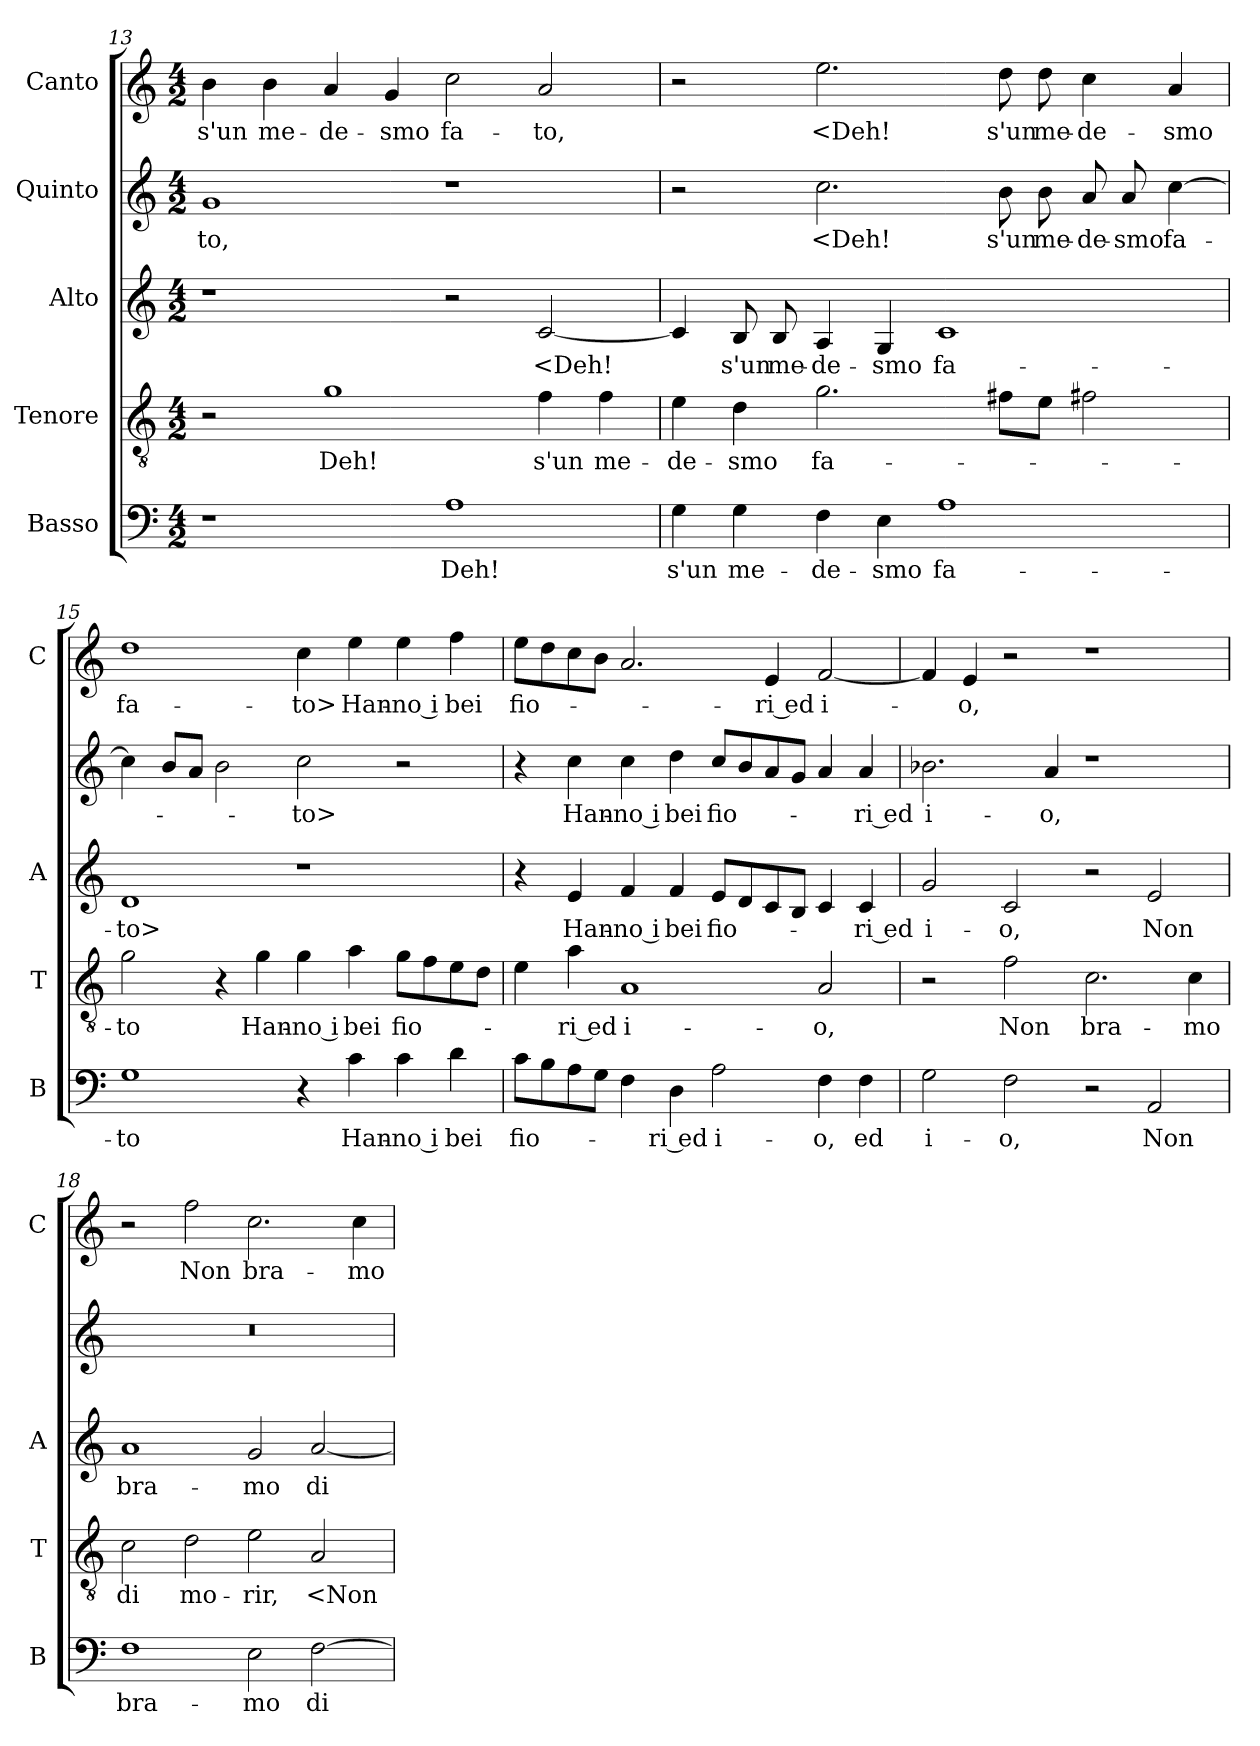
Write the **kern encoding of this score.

**kern	**text	**kern	**text	**kern	**text	**kern	**text	**kern	**text
*part5	*part5	*part4	*part4	*part3	*part3	*part2	*part2	*part1	*part1
*staff5	*staff5	*staff4	*staff4	*staff3	*staff3	*staff2	*staff2	*staff1	*staff1
*I"Basso	*	*I"Tenore	*	*I"Alto	*	*I"Quinto	*	*I"Canto	*
*I'B	*	*I'T	*	*I'A	*	*	*	*I'C	*
*clefF4	*	*clefGv2	*	*clefG2	*	*clefG2	*	*clefG2	*
*k[]	*	*k[]	*	*k[]	*	*k[]	*	*k[]	*
*M4/2	*	*M4/2	*	*M4/2	*	*M4/2	*	*M4/2	*
=13	=13	=13	=13	=13	=13	=13	=13	=13	=13
1r	.	2r	.	1r	.	1g	-to,	4b	s'un
.	.	.	.	.	.	.	.	4b	me-
.	.	1g	Deh!	.	.	.	.	4a	-de-
.	.	.	.	.	.	.	.	4g	-smo
1A	Deh!	.	.	2r	.	1r	.	2cc	fa-
.	.	4f	s'un	[2c	<Deh!	.	.	2a	-to,
.	.	4f	me-	.	.	.	.	.	.
=14	=14	=14	=14	=14	=14	=14	=14	=14	=14
4G	s'un	4e	-de-	4c]	.	2r	.	2r	.
4G	me-	4d	-smo	8B	s'un	.	.	.	.
.	.	.	.	8B	me-	.	.	.	.
4F	-de-	2.g	fa-	4A	-de-	2.cc	<Deh!	2.ee	<Deh!
4E	-smo	.	.	4G	-smo	.	.	.	.
1A	fa-	.	.	1c	fa-	.	.	.	.
.	.	8f#XL	.	.	.	8b	s'un	8dd	s'un
.	.	8eJ	.	.	.	8b	me-	8dd	me-
.	.	2f#X	.	.	.	8a	-de-	4cc	-de-
.	.	.	.	.	.	8a	-smo	.	.
.	.	.	.	.	.	[4cc	fa-	4a	-smo
=15	=15	=15	=15	=15	=15	=15	=15	=15	=15
1G	-to	2g	-to	1d	-to>	4cc]	.	1dd	fa-
.	.	.	.	.	.	8bL	.	.	.
.	.	.	.	.	.	8aJ	.	.	.
.	.	4r	.	.	.	2b	.	.	.
.	.	4g	Han-	.	.	.	.	.	.
4r	.	4g	-no i	1r	.	2cc	-to>	4cc	-to>
4c	Han-	4a	bei	.	.	.	.	4ee	Han-
4c	-no i	8gL	fio-	.	.	2r	.	4ee	-no i
.	.	8f	.	.	.	.	.	.	.
4d	bei	8e	.	.	.	.	.	4ff	bei
.	.	8dJ	.	.	.	.	.	.	.
=16	=16	=16	=16	=16	=16	=16	=16	=16	=16
8cL	fio-	4e	.	4r	.	4r	.	8eeL	fio-
8B	.	.	.	.	.	.	.	8dd	.
8A	.	4a	-ri ed	4e	Han-	4cc	Han-	8cc	.
8GJ	.	.	.	.	.	.	.	8bJ	.
4F	.	1A	i-	4f	-no i	4cc	-no i	2.a	.
4D	-ri ed	.	.	4f	bei	4dd	bei	.	.
2A	i-	.	.	8eL	fio-	8ccL	fio-	.	.
.	.	.	.	8d	.	8b	.	.	.
.	.	.	.	8c	.	8a	.	4e	-ri ed
.	.	.	.	8BJ	.	8gJ	.	.	.
4F	-o,	2A	-o,	4c	.	4a	.	[2f	i-
4F	ed	.	.	4c	-ri ed	4a	-ri ed	.	.
=17	=17	=17	=17	=17	=17	=17	=17	=17	=17
2G	i-	2r	.	2g	i-	2.b-X	i-	4f]	.
.	.	.	.	.	.	.	.	4e	-o,
2F	-o,	2f	Non	2c	-o,	.	.	2r	.
.	.	.	.	.	.	4a	-o,	.	.
2r	.	2.c	bra-	2r	.	1r	.	1r	.
2AA	Non	.	.	2e	Non	.	.	.	.
.	.	4c	-mo	.	.	.	.	.	.
=18	=18	=18	=18	=18	=18	=18	=18	=18	=18
1F	bra-	2c	di	1a	bra-	0r	.	2r	.
.	.	2d	mo-	.	.	.	.	2ff	Non
2E	-mo	2e	-rir,	2g	-mo	.	.	2.cc	bra-
[2F	di	2A	<Non	[2a	di	.	.	.	.
.	.	.	.	.	.	.	.	4cc	-mo
=	=	=	=	=	=	=	=	=	=
*-	*-	*-	*-	*-	*-	*-	*-	*-	*-
